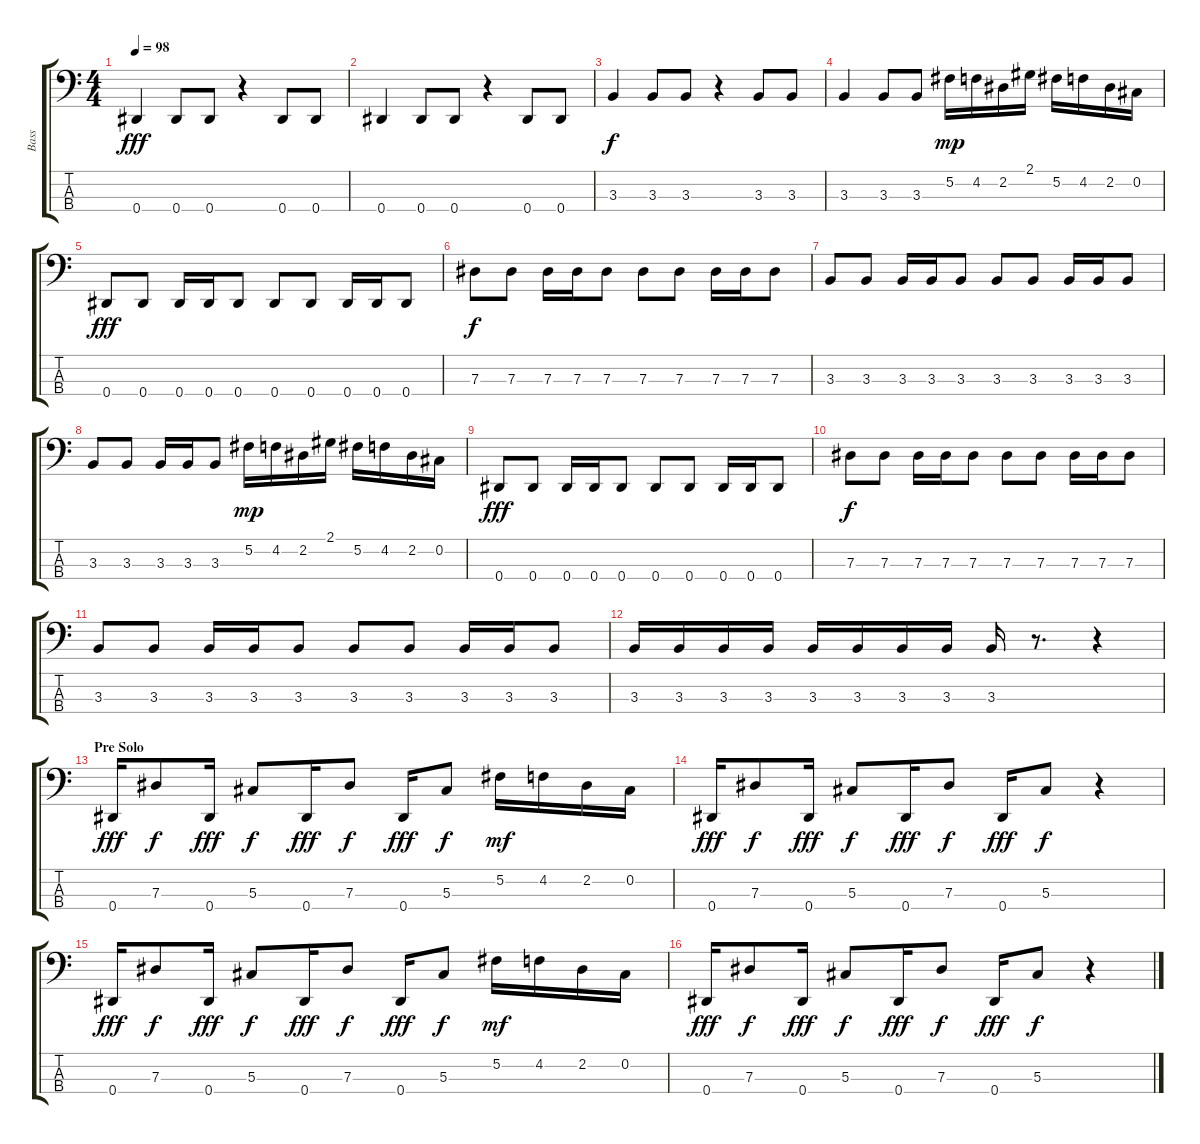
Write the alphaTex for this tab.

\track ("Bass" "Bass") {instrument electricbassfinger}
\staff {score tabs}
\tuning (Gb2 Db2 Ab1 Eb1) {hide}
\ts (4 4)
\tempo 98
\clef f4
\ks c
0.4.4{dy fff} 0.4.8 0.4.8 r.4 0.4.8 0.4.8 |
0.4.4 0.4.8 0.4.8 r.4 0.4.8 0.4.8 |
3.3.4{dy f} 3.3.8 3.3.8 r.4 3.3.8 3.3.8 |
3.3.4 3.3.8 3.3.8 5.2.16{dy mp} 4.2.16 2.2.16 2.1.16 5.2.16 4.2.16 2.2.16 0.2.16 |
0.4.8{dy fff} 0.4.8 0.4.16 0.4.16 0.4.8 0.4.8 0.4.8 0.4.16 0.4.16 0.4.8 |
7.3.8{dy f} 7.3.8 7.3.16 7.3.16 7.3.8 7.3.8 7.3.8 7.3.16 7.3.16 7.3.8 |
3.3.8 3.3.8 3.3.16 3.3.16 3.3.8 3.3.8 3.3.8 3.3.16 3.3.16 3.3.8 |
3.3.8 3.3.8 3.3.16 3.3.16 3.3.8 5.2.16{dy mp} 4.2.16 2.2.16 2.1.16 5.2.16 4.2.16 2.2.16 0.2.16 |
0.4.8{dy fff} 0.4.8 0.4.16 0.4.16 0.4.8 0.4.8 0.4.8 0.4.16 0.4.16 0.4.8 |
7.3.8{dy f} 7.3.8 7.3.16 7.3.16 7.3.8 7.3.8 7.3.8 7.3.16 7.3.16 7.3.8 |
3.3.8 3.3.8 3.3.16 3.3.16 3.3.8 3.3.8 3.3.8 3.3.16 3.3.16 3.3.8 |
3.3.16 3.3.16 3.3.16 3.3.16 3.3.16 3.3.16 3.3.16 3.3.16 3.3.16 r.8{d} r.4 |
\section ("" "Pre Solo")
0.4.16{dy fff} 7.3.8{dy f} 0.4.16{dy fff} 5.3.8{dy f} 0.4.16{dy fff} 7.3.8{dy f} 0.4.16{dy fff} 5.3.8{dy f} 5.2.16{dy mf} 4.2.16 2.2.16 0.2.16 |
0.4.16{dy fff} 7.3.8{dy f} 0.4.16{dy fff} 5.3.8{dy f} 0.4.16{dy fff} 7.3.8{dy f} 0.4.16{dy fff} 5.3.8{dy f} r.4 |
0.4.16{dy fff} 7.3.8{dy f} 0.4.16{dy fff} 5.3.8{dy f} 0.4.16{dy fff} 7.3.8{dy f} 0.4.16{dy fff} 5.3.8{dy f} 5.2.16{dy mf} 4.2.16 2.2.16 0.2.16 |
0.4.16{dy fff} 7.3.8{dy f} 0.4.16{dy fff} 5.3.8{dy f} 0.4.16{dy fff} 7.3.8{dy f} 0.4.16{dy fff} 5.3.8{dy f} r.4
